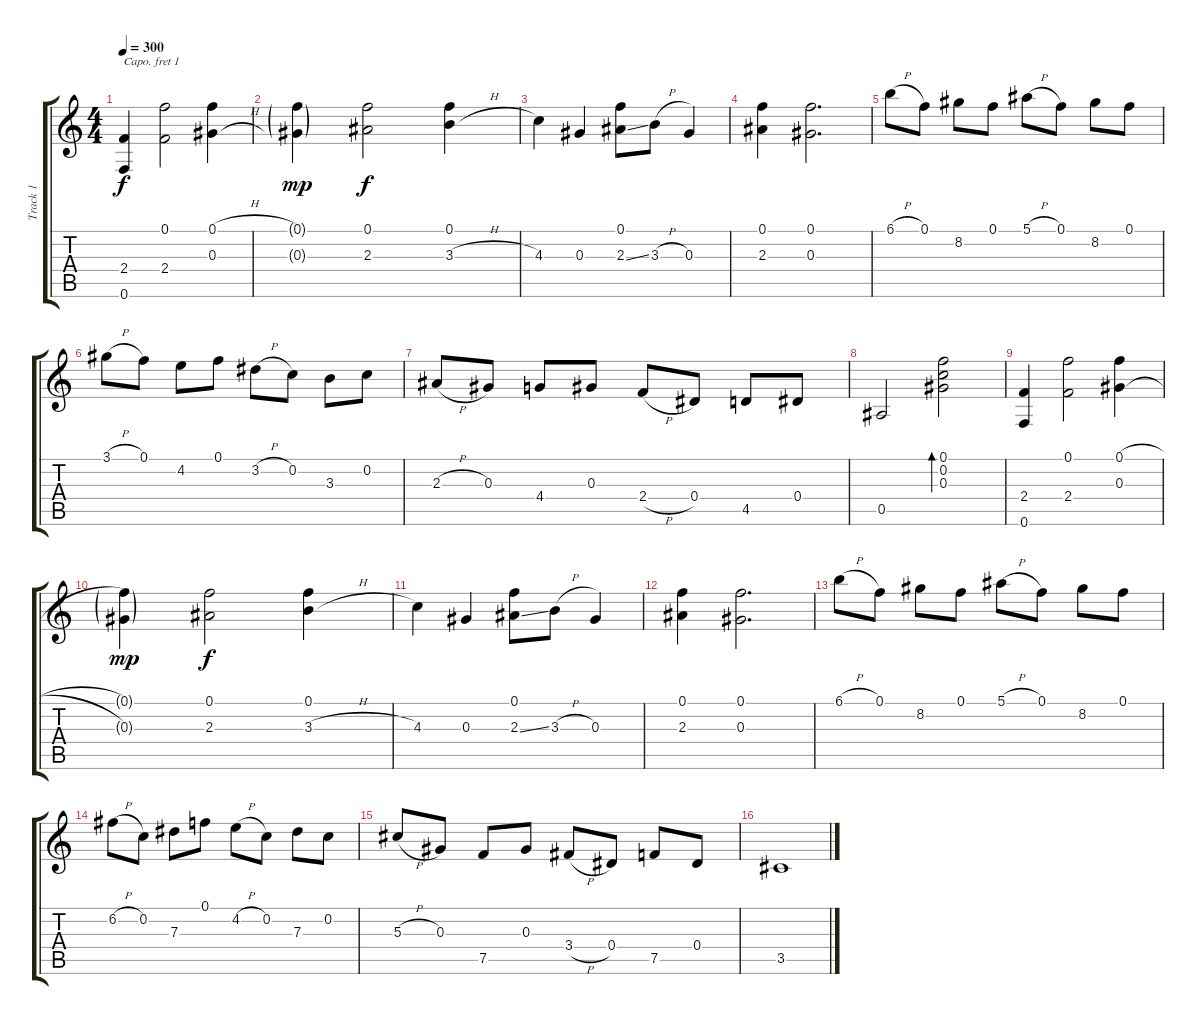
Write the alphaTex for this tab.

\track ("Track 1" "Track 1") {instrument acousticguitarnylon}
\staff {score tabs}
\capo 1
\tuning (E4 B3 G3 D3 A2 E2) {hide}
\ts (4 4)
\tempo 300
\clef g2
\ks c
(2.4 0.6).4{dy f} (0.1 2.4).2 (0.1{h} 0.3{h}).4 |
(0.1{g} 0.3{g}).4{dy mp} (0.1 2.3).2{dy f} (0.1 3.3{h}).4 |
4.3.4 0.3.4 (0.1 2.3{ss}).8 3.3{h}.8 0.3.4 |
(0.1 2.3).4 (0.1 0.3).2{d} |
6.1{h}.8 0.1.8 8.2.8 0.1.8 5.1{h}.8 0.1.8 8.2.8 0.1.8 |
3.1{h}.8 0.1.8 4.2.8 0.1.8 3.2{h}.8 0.2.8 3.3.8 0.2.8 |
2.3{h}.8 0.3.8 4.4.8 0.3.8 2.4{h}.8 0.4.8 4.5.8 0.4.8 |
0.5.2 (0.1 0.2 0.3).2{bd 60} |
(2.4 0.6).4 (0.1 2.4).2 (0.1{h} 0.3{h}).4 |
(0.1{g} 0.3{g}).4{dy mp} (0.1 2.3).2{dy f} (0.1 3.3{h}).4 |
4.3.4 0.3.4 (0.1 2.3{ss}).8 3.3{h}.8 0.3.4 |
(0.1 2.3).4 (0.1 0.3).2{d} |
6.1{h}.8 0.1.8 8.2.8 0.1.8 5.1{h}.8 0.1.8 8.2.8 0.1.8 |
6.2{h}.8 0.2.8 7.3.8 0.1.8 4.2{h}.8 0.2.8 7.3.8 0.2.8 |
5.3{h}.8 0.3.8 7.5.8 0.3.8 3.4{h}.8 0.4.8 7.5.8 0.4.8 |
3.5.1
